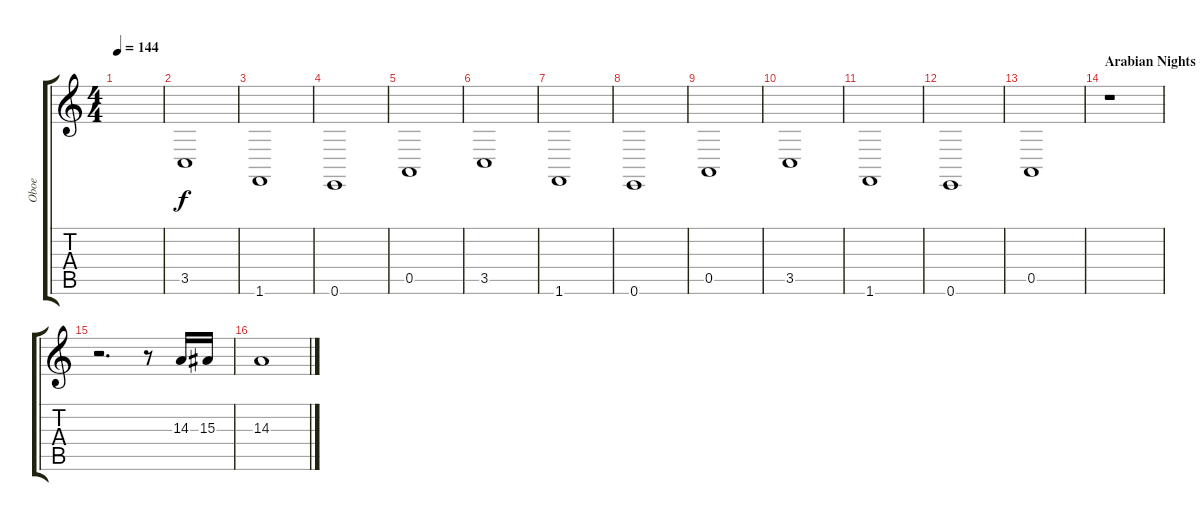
\track ("Oboe" "Oboe") {instrument oboe}
\staff {score tabs}
\tuning (E4 B3 G3 D3 A2 E2) {hide}
\ts (4 4)
\tempo 144
\clef g2
\ks c
|
3.5.1 |
1.6.1 |
0.6.1 |
0.5.1 |
3.5.1 |
1.6.1 |
0.6.1 |
0.5.1 |
3.5.1 |
1.6.1 |
0.6.1 |
0.5.1 |
\section ("" "Arabian Nights - 1st")
r.1 |
r.2{d} r.8 14.3.16 15.3.16 |
14.3.1
